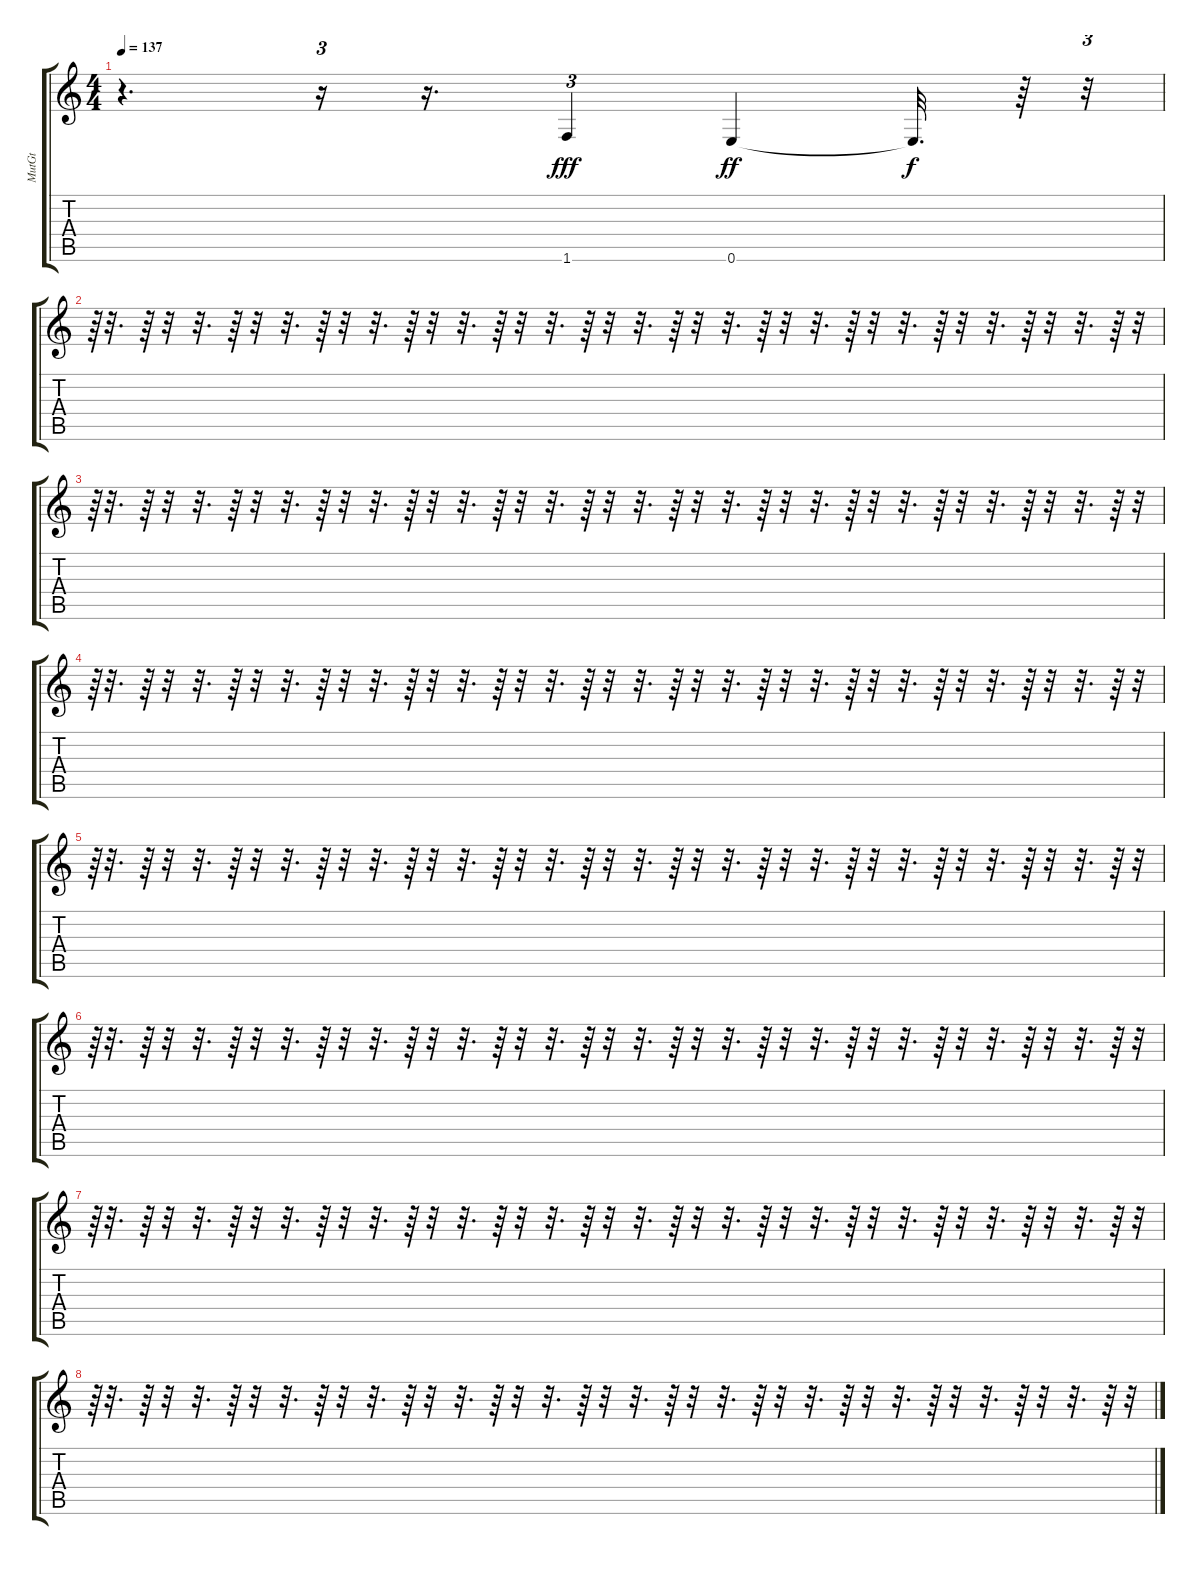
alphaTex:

\track ("MutGt" "MutGt") {instrument electricguitarmuted}
\staff {score tabs}
\tuning (E4 B3 G3 D3 A2 E2) {hide}
\ts (4 4)
\tempo 137
\clef g2
\ks c
r.4{d dy f} r.16{tu (3 2)} r.16{d} 1.6.4{tu (3 2) dy fff} 0.6.4{dy ff} 0.6{t}.32{d dy f} r.64 r.32{tu (3 2)} |
r.64{tu (3 2)} r.32{d} r.64 r.32 r.32{d} r.64 r.32 r.32{d} r.64 r.32 r.32{d} r.64 r.32 r.32{d} r.64 r.32 r.32{d} r.64 r.32 r.32{d} r.64 r.32 r.32{d} r.64 r.32 r.32{d} r.64 r.32 r.32{d} r.64 r.32 r.32{d} r.64 r.32 r.32{d} r.64 r.32{tu (3 2)} |
r.64{tu (3 2)} r.32{d} r.64 r.32 r.32{d} r.64 r.32 r.32{d} r.64 r.32 r.32{d} r.64 r.32 r.32{d} r.64 r.32 r.32{d} r.64 r.32 r.32{d} r.64 r.32 r.32{d} r.64 r.32 r.32{d} r.64 r.32 r.32{d} r.64 r.32 r.32{d} r.64 r.32 r.32{d} r.64 r.32{tu (3 2)} |
r.64{tu (3 2)} r.32{d} r.64 r.32 r.32{d} r.64 r.32 r.32{d} r.64 r.32 r.32{d} r.64 r.32 r.32{d} r.64 r.32 r.32{d} r.64 r.32 r.32{d} r.64 r.32 r.32{d} r.64 r.32 r.32{d} r.64 r.32 r.32{d} r.64 r.32 r.32{d} r.64 r.32 r.32{d} r.64 r.32{tu (3 2)} |
r.64{tu (3 2)} r.32{d} r.64 r.32 r.32{d} r.64 r.32 r.32{d} r.64 r.32 r.32{d} r.64 r.32 r.32{d} r.64 r.32 r.32{d} r.64 r.32 r.32{d} r.64 r.32 r.32{d} r.64 r.32 r.32{d} r.64 r.32 r.32{d} r.64 r.32 r.32{d} r.64 r.32 r.32{d} r.64 r.32{tu (3 2)} |
r.64{tu (3 2)} r.32{d} r.64 r.32 r.32{d} r.64 r.32 r.32{d} r.64 r.32 r.32{d} r.64 r.32 r.32{d} r.64 r.32 r.32{d} r.64 r.32 r.32{d} r.64 r.32 r.32{d} r.64 r.32 r.32{d} r.64 r.32 r.32{d} r.64 r.32 r.32{d} r.64 r.32 r.32{d} r.64 r.32{tu (3 2)} |
r.64{tu (3 2)} r.32{d} r.64 r.32 r.32{d} r.64 r.32 r.32{d} r.64 r.32 r.32{d} r.64 r.32 r.32{d} r.64 r.32 r.32{d} r.64 r.32 r.32{d} r.64 r.32 r.32{d} r.64 r.32 r.32{d} r.64 r.32 r.32{d} r.64 r.32 r.32{d} r.64 r.32 r.32{d} r.64 r.32{tu (3 2)} |
r.64{tu (3 2)} r.32{d} r.64 r.32 r.32{d} r.64 r.32 r.32{d} r.64 r.32 r.32{d} r.64 r.32 r.32{d} r.64 r.32 r.32{d} r.64 r.32 r.32{d} r.64 r.32 r.32{d} r.64 r.32 r.32{d} r.64 r.32 r.32{d} r.64 r.32 r.32{d} r.64 r.32 r.32{d} r.64 r.32{tu (3 2)}
